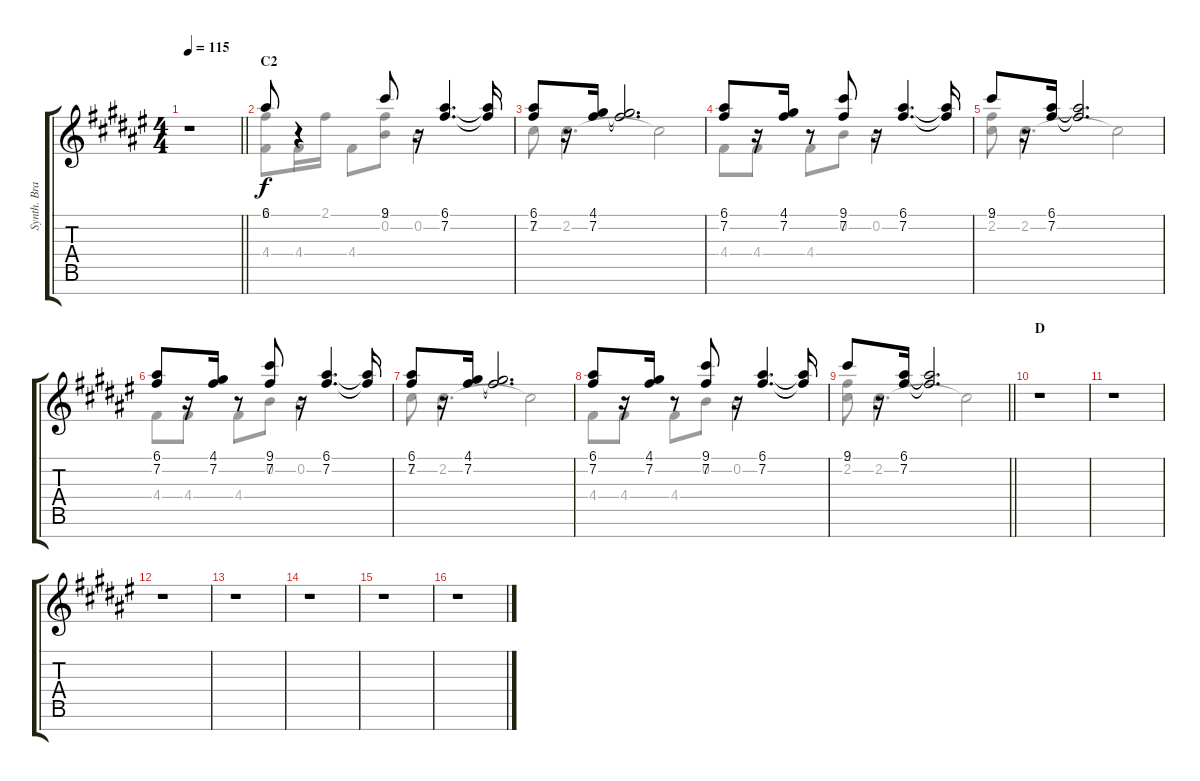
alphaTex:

\track ("Synth. Brass" "Synth. Bra") {instrument synthbrass1}
\staff {score tabs}
\tuning (E5 B4 G4 D4 A3 E3 B2) {hide}
\voice
\ts (4 4)
\tempo 115
\clef g2
\barLineRight lightlight
\ks f#
r.1{dy f} |
\section ("" "C2")
6.1.8 r.4 9.1.8 r.16 (6.1 7.2).4{d} (6.1{t} 7.2{t}).16 |
(6.1 7.2).8 r.16 (4.1 7.2).16 (4.1{t} 7.2{t}).2{d} |
(6.1 7.2).8 r.16 (4.1 7.2).16 r.8 (9.1 7.2).8 r.16 (6.1 7.2).4{d} (6.1{t} 7.2{t}).16 |
9.1.8 r.16 (6.1 7.2).16 (6.1{t} 7.2{t}).2{d} |
(6.1 7.2).8 r.16 (4.1 7.2).16 r.8 (9.1 7.2).8 r.16 (6.1 7.2).4{d} (6.1{t} 7.2{t}).16 |
(6.1 7.2).8 r.16 (4.1 7.2).16 (4.1{t} 7.2{t}).2{d} |
(6.1 7.2).8 r.16 (4.1 7.2).16 r.8 (9.1 7.2).8 r.16 (6.1 7.2).4{d} (6.1{t} 7.2{t}).16 |
\barLineRight lightlight
9.1.8 r.16 (6.1 7.2).16 (6.1{t} 7.2{t}).2{d} |
\section ("" "D")
r.1 |
r.1 |
r.1 |
r.1 |
r.1 |
r.1 |
r.1
\voice
\clef g2
\ottava regular
\simile none
\barLineRight lightlight
\ks f#
|
(2.1 4.4).8 4.4.16 2.1.16 4.4.8 (2.1 0.2).8 0.2.2 |
2.2.8 2.2.4{d} 2.2{t}.2 |
4.4.8 4.4.8 4.4.8 0.2.8 0.2.2 |
(2.1 2.2).8 2.2.4{d} 2.2{t}.2 |
4.4.8 4.4.8 4.4.8 0.2.8 0.2.2 |
2.2.8 2.2.4{d} 2.2{t}.2 |
4.4.8 4.4.8 4.4.8 0.2.8 0.2.2 |
\barLineRight lightlight
(2.1 2.2).8 2.2.4{d} 2.2{t}.2 |
|
|
|
|
|
|
